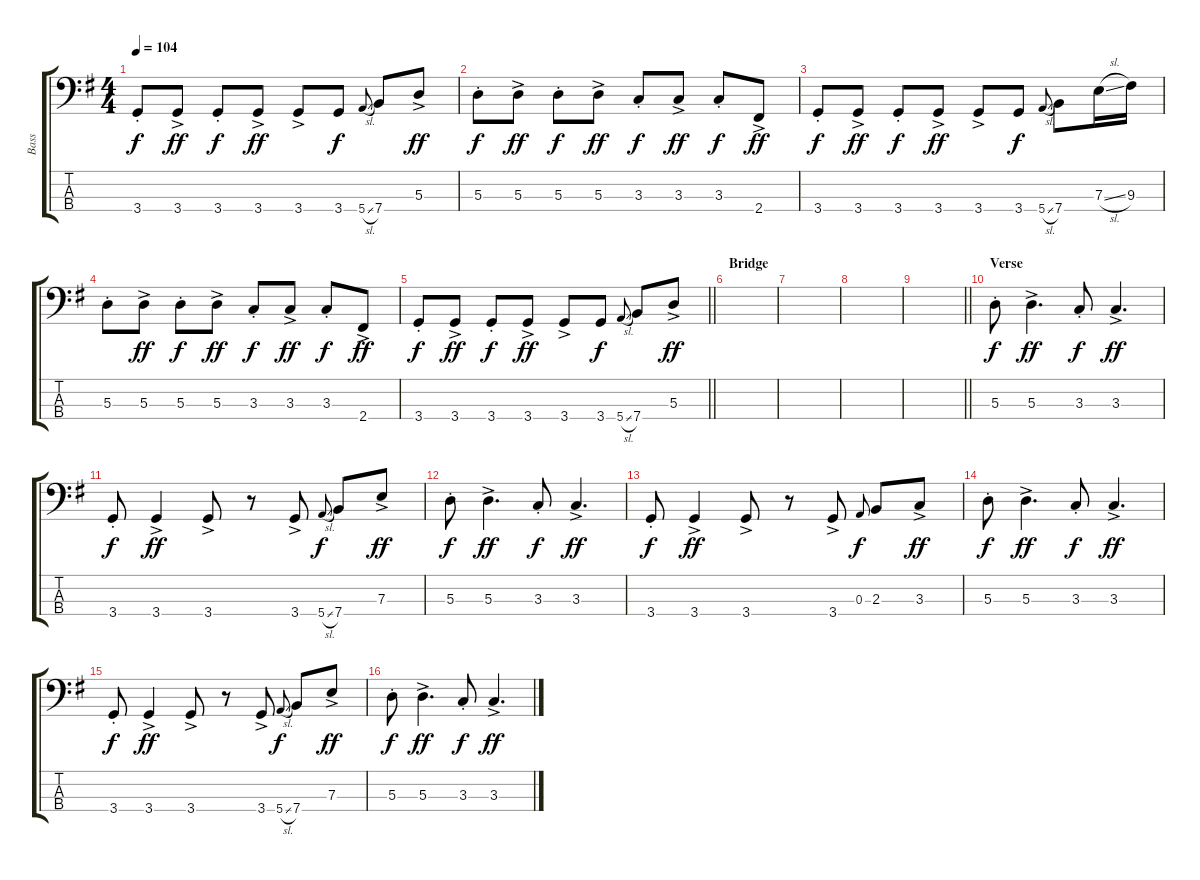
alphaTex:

\track ("Bass" "Bass") {instrument electricbassfinger}
\staff {score tabs}
\tuning (G2 D2 A1 E1) {hide}
\ts (4 4)
\tempo 104
\clef f4
\ks g
3.4{st}.8{dy f} 3.4{ac}.8{dy ff} 3.4{st}.8{dy f} 3.4{ac}.8{dy ff} 3.4{ac}.8 3.4.8{dy f} 5.4{sl}.8{gr onbeat} 7.4.8 5.3{ac}.8{dy ff} |
5.3{st}.8{dy f} 5.3{ac}.8{dy ff} 5.3{st}.8{dy f} 5.3{ac}.8{dy ff} 3.3{st}.8{dy f} 3.3{ac}.8{dy ff} 3.3{st}.8{dy f} 2.4{ac}.8{dy ff} |
3.4{st}.8{dy f} 3.4{ac}.8{dy ff} 3.4{st}.8{dy f} 3.4{ac}.8{dy ff} 3.4{ac}.8 3.4.8{dy f} 5.4{sl}.8{gr onbeat} 7.4.8 7.3{sl}.16 9.3.16 |
5.3{st}.8 5.3{ac}.8{dy ff} 5.3{st}.8{dy f} 5.3{ac}.8{dy ff} 3.3{st}.8{dy f} 3.3{ac}.8{dy ff} 3.3{st}.8{dy f} 2.4{ac}.8{dy ff} |
\barLineRight lightlight
3.4{st}.8{dy f} 3.4{ac}.8{dy ff} 3.4{st}.8{dy f} 3.4{ac}.8{dy ff} 3.4{ac}.8 3.4.8{dy f} 5.4{sl}.8{gr onbeat} 7.4.8 5.3{ac}.8{dy ff} |
\section ("" "Bridge")
|
|
|
\barLineRight lightlight
|
\section ("" "Verse")
5.3{st}.8{dy f} 5.3{ac}.4{d dy ff} 3.3{st}.8{dy f} 3.3{ac}.4{d dy ff} |
3.4{st}.8{dy f} 3.4{ac}.4{dy ff} 3.4{ac}.8 r.8 3.4{ac}.8 5.4{sl}.8{gr onbeat dy f} 7.4.8 7.3{ac}.8{dy ff} |
5.3{st}.8{dy f} 5.3{ac}.4{d dy ff} 3.3{st}.8{dy f} 3.3{ac}.4{d dy ff} |
3.4{st}.8{dy f} 3.4{ac}.4{dy ff} 3.4{ac}.8 r.8 3.4{ac}.8 0.3.8{gr onbeat dy f} 2.3.8 3.3{ac}.8{dy ff} |
5.3{st}.8{dy f} 5.3{ac}.4{d dy ff} 3.3{st}.8{dy f} 3.3{ac}.4{d dy ff} |
3.4{st}.8{dy f} 3.4{ac}.4{dy ff} 3.4{ac}.8 r.8 3.4{ac}.8 5.4{sl}.8{gr onbeat dy f} 7.4.8 7.3{ac}.8{dy ff} |
5.3{st}.8{dy f} 5.3{ac}.4{d dy ff} 3.3{st}.8{dy f} 3.3{ac}.4{d dy ff}
